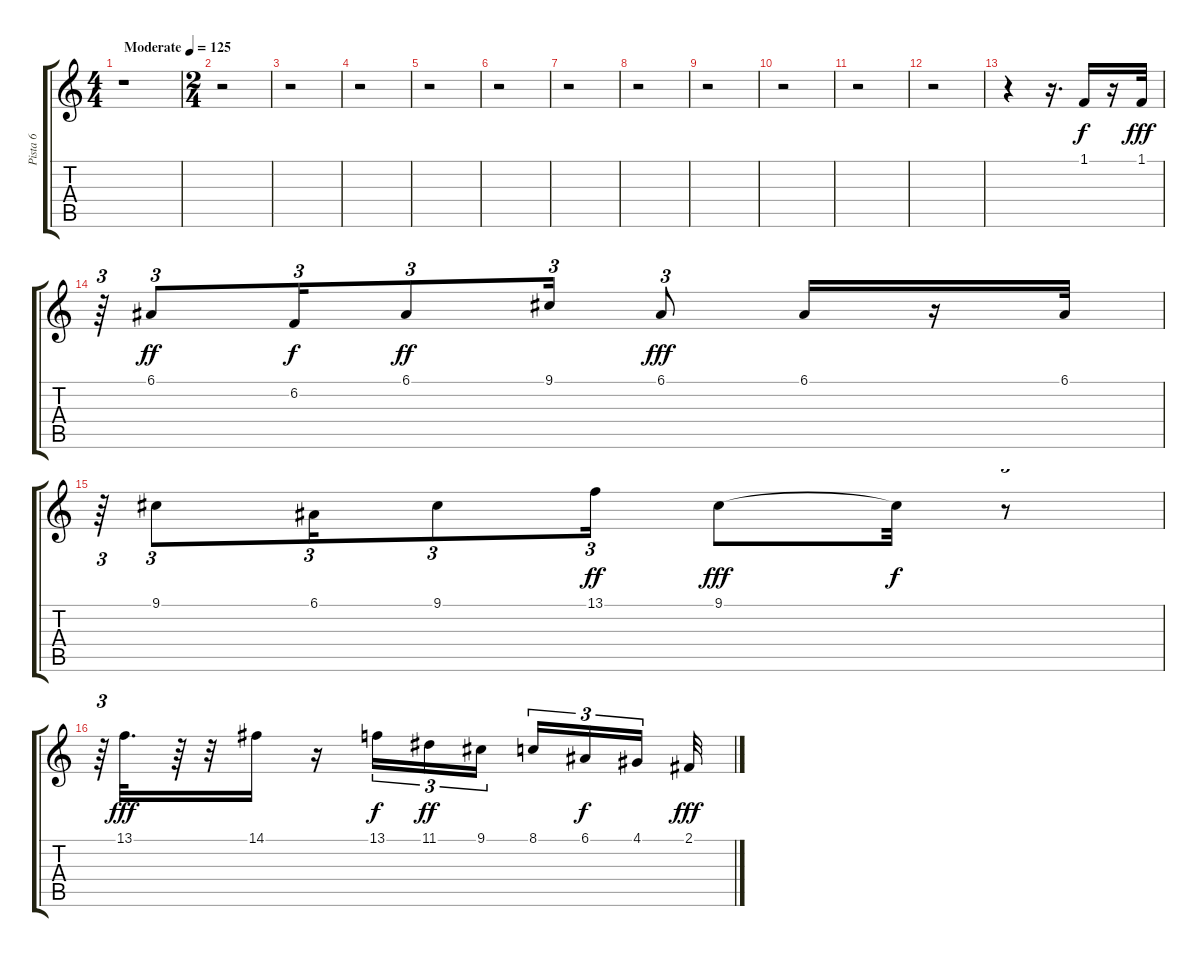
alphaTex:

\track ("Pista 6" "Pista 6") {instrument altosax}
\staff {score tabs}
\tuning (E4 B3 G3 D3 A2 E2) {hide}
\ts (4 4)
\tempo (125 "Moderate")
\clef g2
\ks c
r.1{dy f instrument altosax} |
\ts (2 4)
r.2 |
r.2 |
r.2 |
r.2 |
r.2 |
r.2 |
r.2 |
r.2 |
r.2 |
r.2 |
r.2 |
r.4 r.16{d} 1.1.16 r.16 1.1.32{dy fff} |
r.64{tu (3 2)} 6.1.8{tu (3 2) dy ff} 6.2.16{tu (3 2) dy f} 6.1.8{tu (3 2) dy ff} 9.1.16{tu (3 2)} 6.1.8{tu (3 2) dy fff} 6.1.16 r.16 6.1.32 |
r.64{tu (3 2)} 9.1.8{tu (3 2)} 6.1.16{tu (3 2)} 9.1.8{tu (3 2)} 13.1.16{tu (3 2) dy ff} 9.1.8{dy fff} 9.1{t}.32{dy f} r.8{tu (3 2)} |
r.64{tu (3 2)} 13.1.32{d dy fff} r.64 r.32 14.1.16 r.16 13.1.16{tu (3 2) dy f} 11.1.16{tu (3 2) dy ff} 9.1.16{tu (3 2) beam splitsecondary} 8.1.16{tu (3 2)} 6.1.16{tu (3 2) dy f} 4.1.16{tu (3 2) beam splitsecondary} 2.1.32{dy fff}
